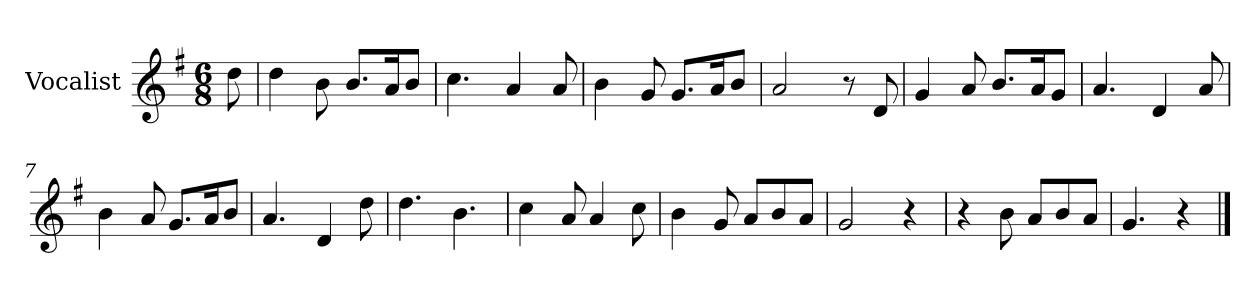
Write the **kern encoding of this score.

**kern
*part1
*staff1
*I"Vocalist
*k[f#]
*G:
*M6/8
=
8dd
=1
4dd
8b
8.bL
16aK
8bJ
=2
4.cc
4a
8a
=3
4b
8g
8.gL
16aK
8bJ
=4
2a
8r
8d
=5
4g
8a
8.bL
16aK
8gJ
=6
4.a
4d
8a
=7
4b
8a
8.gL
16aK
8bJ
=8
4.a
4d
8dd
=9
4.dd
4.b
=10
4cc
8a
4a
8cc
=11
4b
8g
8aL
8b
8aJ
=12
2g
4r
=13
4r
8b
8aL
8b
8aJ
=14
4.g
4r
==
*-
